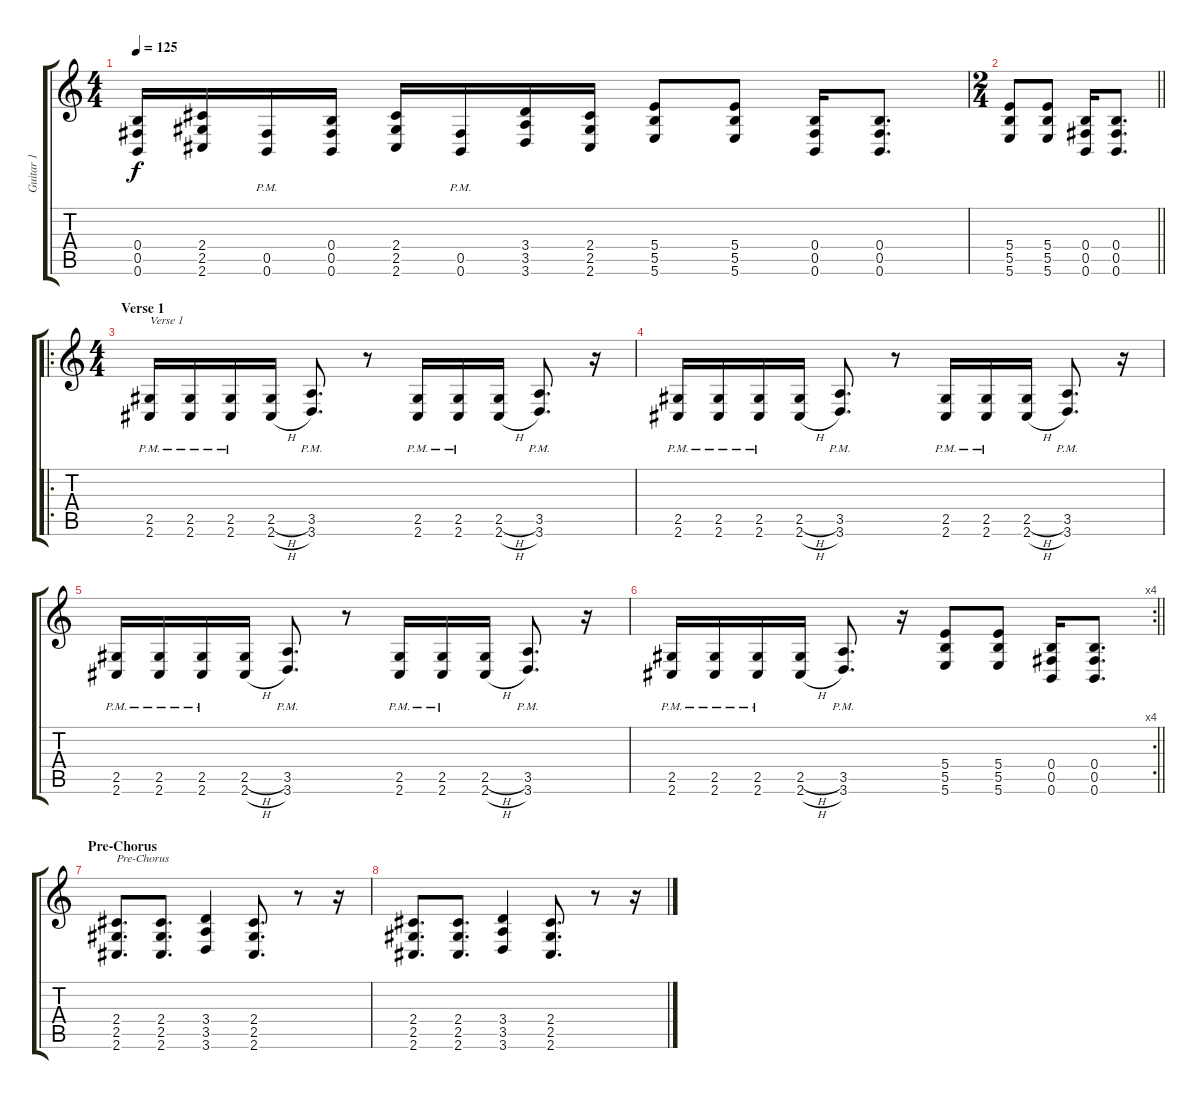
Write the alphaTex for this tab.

\track ("Guitar 1" "Guitar 1") {instrument distortionguitar}
\staff {score tabs}
\tuning (Db4 Ab3 E3 B2 Gb2 B1) {hide}
\ts (4 4)
\tempo 125
\clef g2
\ks c
(0.4 0.5 0.6).16{dy f} (2.4 2.5 2.6).16 (0.5{pm} 0.6{pm}).16 (0.4 0.5 0.6).16 (2.4 2.5 2.6).16 (0.5{pm} 0.6{pm}).16 (3.4 3.5 3.6).16 (2.4 2.5 2.6).16 (5.4 5.5 5.6).8 (5.4 5.5 5.6).8 (0.4 0.5 0.6).16 (0.4 0.5 0.6).8{d} |
\ts (2 4)
\barLineRight lightlight
(5.4 5.5 5.6).8 (5.4 5.5 5.6).8 (0.4 0.5 0.6).16 (0.4 0.5 0.6).8{d} |
\ro
\ts (4 4)
\section ("" "Verse 1")
(2.5{pm} 2.6{pm}).16{txt "Verse 1"} (2.5{pm} 2.6{pm}).16 (2.5{pm} 2.6{pm}).16 (2.5{h} 2.6{h}).16 (3.5{pm} 3.6{pm}).8{d} r.8 (2.5{pm} 2.6{pm}).16 (2.5{pm} 2.6{pm}).16 (2.5{h} 2.6{h}).16 (3.5{pm} 3.6{pm}).8{d} r.16 |
(2.5{pm} 2.6{pm}).16 (2.5{pm} 2.6{pm}).16 (2.5{pm} 2.6{pm}).16 (2.5{h} 2.6{h}).16 (3.5{pm} 3.6{pm}).8{d} r.8 (2.5{pm} 2.6{pm}).16 (2.5{pm} 2.6{pm}).16 (2.5{h} 2.6{h}).16 (3.5{pm} 3.6{pm}).8{d} r.16 |
(2.5{pm} 2.6{pm}).16 (2.5{pm} 2.6{pm}).16 (2.5{pm} 2.6{pm}).16 (2.5{h} 2.6{h}).16 (3.5{pm} 3.6{pm}).8{d} r.8 (2.5{pm} 2.6{pm}).16 (2.5{pm} 2.6{pm}).16 (2.5{h} 2.6{h}).16 (3.5{pm} 3.6{pm}).8{d} r.16 |
\rc 4
\barLineRight lightlight
(2.5{pm} 2.6{pm}).16 (2.5{pm} 2.6{pm}).16 (2.5{pm} 2.6{pm}).16 (2.5{h} 2.6{h}).16 (3.5{pm} 3.6{pm}).8{d} r.16 (5.4 5.5 5.6).8 (5.4 5.5 5.6).8 (0.4 0.5 0.6).16 (0.4 0.5 0.6).8{d} |
\section ("" "Pre-Chorus")
(2.4 2.5 2.6).8{d txt "Pre-Chorus"} (2.4 2.5 2.6).8{d} (3.4 3.5 3.6).4 (2.4 2.5 2.6).8{d} r.8 r.16 |
(2.4 2.5 2.6).8{d} (2.4 2.5 2.6).8{d} (3.4 3.5 3.6).4 (2.4 2.5 2.6).8{d} r.8 r.16
